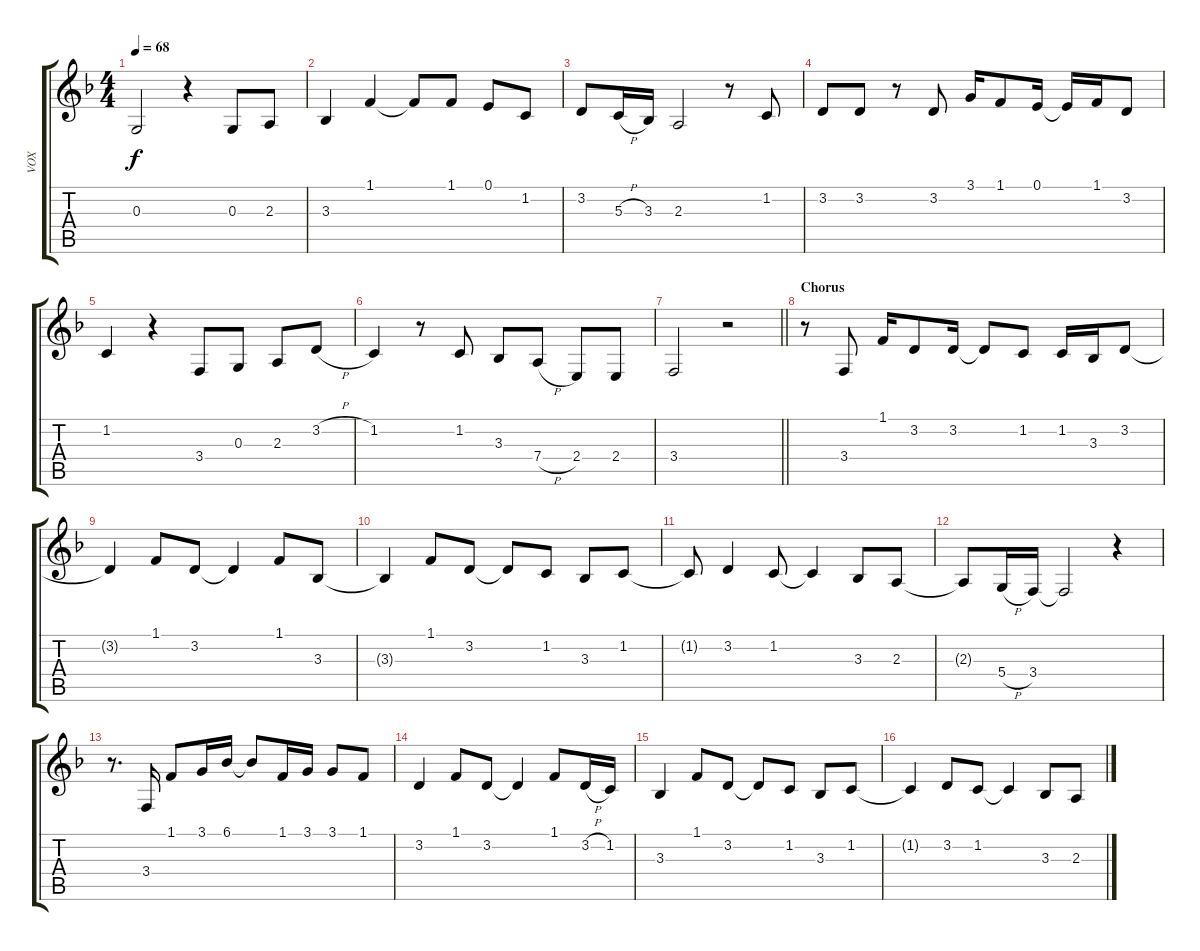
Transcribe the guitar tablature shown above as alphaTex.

\track ("VOX" "VOX") {instrument tenorsax}
\staff {score tabs}
\tuning (E4 B3 G3 D3 A2 E2) {hide}
\ts (4 4)
\tempo 68
\clef g2
\ks f
0.3.2{dy f} r.4 0.3.8 2.3.8 |
3.3.4 1.1.4 1.1{t}.8 1.1.8 0.1.8 1.2.8 |
3.2.8 5.3{h}.16 3.3.16 2.3.2 r.8 1.2.8 |
3.2.8 3.2.8 r.8 3.2.8 3.1.16 1.1.8 0.1.16 0.1{t}.16 1.1.16 3.2.8 |
1.2.4 r.4 3.4.8 0.3.8 2.3.8 3.2{h}.8 |
1.2.4 r.8 1.2.8 3.3.8 7.4{h}.8 2.4.8 2.4.8 |
\barLineRight lightlight
3.4.2 r.2 |
\section ("" "Chorus")
r.8 3.4.8 1.1.16 3.2.8 3.2.16 3.2{t}.8 1.2.8 1.2.16 3.3.16 3.2.8 |
3.2{t}.4 1.1.8 3.2.8 3.2{t}.4 1.1.8 3.3.8 |
3.3{t}.4 1.1.8 3.2.8 3.2{t}.8 1.2.8 3.3.8 1.2.8 |
1.2{t}.8 3.2.4 1.2.8 1.2{t}.4 3.3.8 2.3.8 |
2.3{t}.8 5.4{h}.16 3.4.16 3.4{t}.2 r.4 |
r.8{d} 3.4.16 1.1.8 3.1.16 6.1.16 6.1{t}.8 1.1.16 3.1.16 3.1.8 1.1.8 |
3.2.4 1.1.8 3.2.8 3.2{t}.4 1.1.8 3.2{h}.16 1.2.16 |
3.3.4 1.1.8 3.2.8 3.2{t}.8 1.2.8 3.3.8 1.2.8 |
1.2{t}.4 3.2.8 1.2.8 1.2{t}.4 3.3.8 2.3.8
